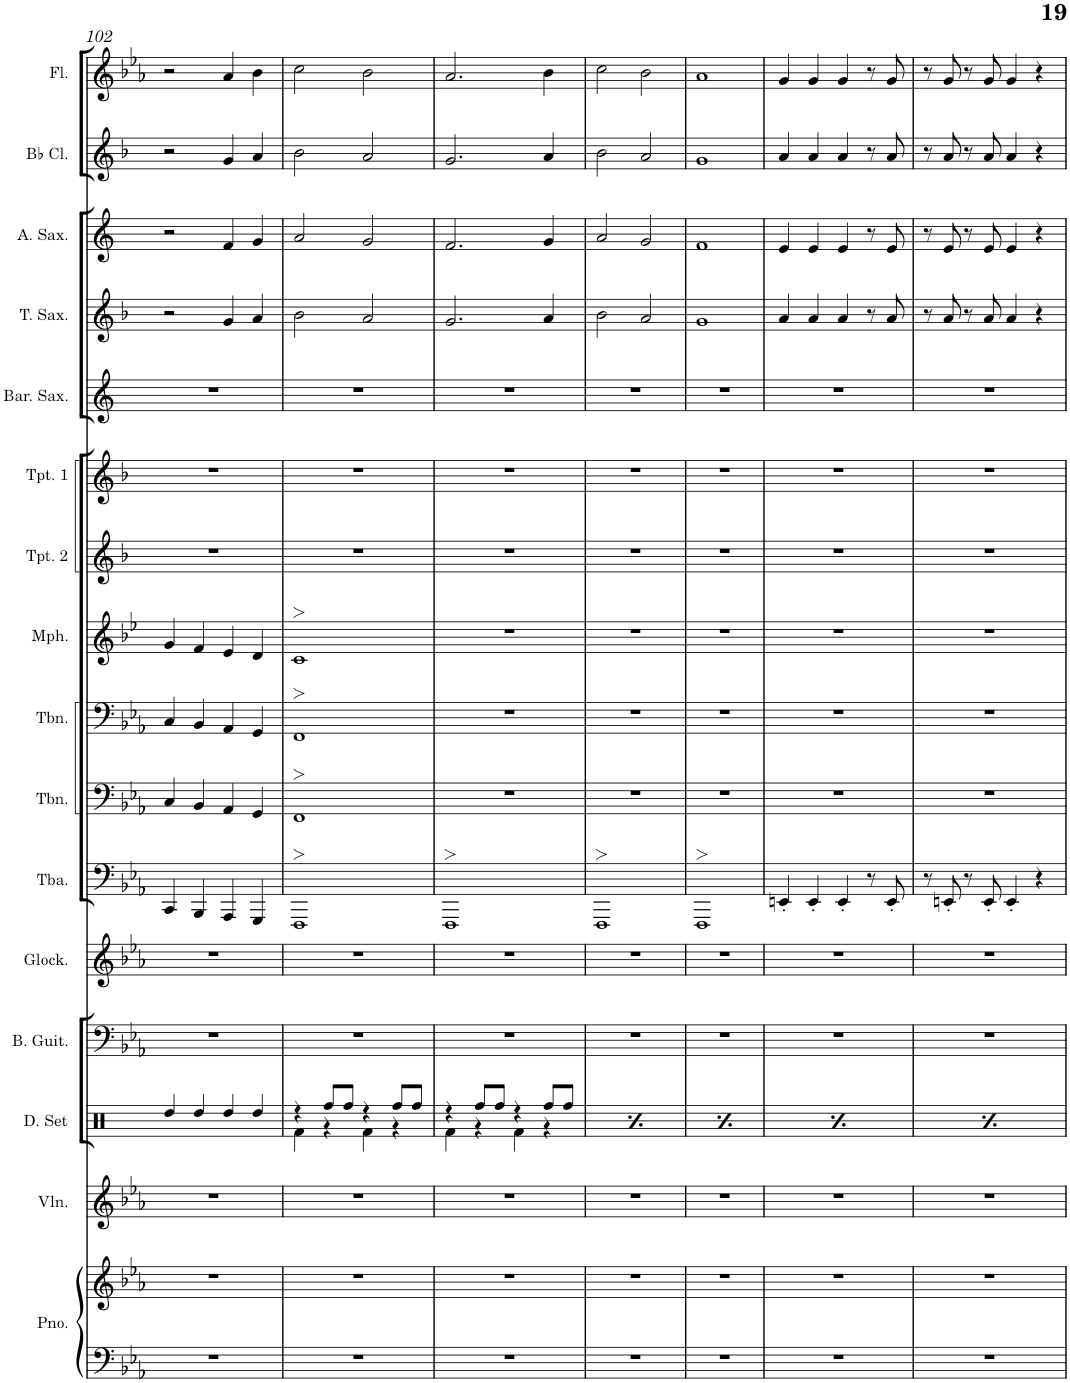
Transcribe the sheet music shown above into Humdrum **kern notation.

**kern	**kern	**kern	**kern	**kern	**kern	**kern	**kern	**kern	**kern	**kern	**kern	**kern	**kern	**kern	**kern	**kern
*part16	*part16	*part15	*part14	*part13	*part12	*part11	*part10	*part9	*part8	*part7	*part6	*part5	*part4	*part3	*part2	*part1
*staff17	*staff16	*staff15	*staff14	*staff13	*staff12	*staff11	*staff10	*staff9	*staff8	*staff7	*staff6	*staff5	*staff4	*staff3	*staff2	*staff1
*I"Piano	*	*I"Violin	*I"Drumset	*I"Bass Guitar	*I"Glockenspiel	*I"Tuba	*I"Trombone	*I"Trombone	*I"Mellophone	*I"Trumpet 2	*I"Trumpet 1	*I"Baritone Sax	*I"Tenor Sax	*I"Alto Sax	*I"Bb Clarinet	*I"Flute
*I'Pno.	*	*I'Vln.	*I'D. Set	*I'B. Guit.	*I'Glock.	*I'Tba.	*I'Tbn.	*I'Tbn.	*I'Mph.	*I'Tpt. 2	*I'Tpt. 1	*I'Bar. Sax.	*I'T. Sax.	*I'A. Sax.	*I'Bb Cl.	*I'Fl.
!!LO:PB:g=z
*clefF4	*clefG2	*clefG2	*clefX	*clefF4	*clefG2	*clefF4	*clefF4	*clefF4	*clefG2	*clefG2	*clefG2	*clefG2	*clefG2	*clefG2	*clefG2	*clefG2
*	*	*	*	*Trd7c12	*Trd-14c-24	*	*	*	*Trd4c7	*Trd1c2	*Trd1c2	*Trd12c21	*Trd8c14	*Trd5c9	*Trd1c2	*
*k[b-e-a-]	*k[b-e-a-]	*k[b-e-a-]	*k[]	*k[b-e-a-]	*k[b-e-a-]	*k[b-e-a-]	*k[b-e-a-]	*k[b-e-a-]	*k[b-e-]	*k[b-]	*k[b-]	*k[]	*k[b-]	*k[]	*k[b-]	*k[b-e-a-]
*M4/4	*M4/4	*M4/4	*M4/4	*M4/4	*M4/4	*M4/4	*M4/4	*M4/4	*M4/4	*M4/4	*M4/4	*M4/4	*M4/4	*M4/4	*M4/4	*M4/4
=102	=102	=102	=102	=102	=102	=102	=102	=102	=102	=102	=102	=102	=102	=102	=102	=102
1r	1r	1r	4Rdd/	1r	1r	4CC/	4C/	4C/	4g/	1r	1r	1r	2r	2r	2r	2r
.	.	.	4Rdd/	.	.	4BBB-/	4BB-/	4BB-/	4f/	.	.	.	.	.	.	.
.	.	.	4Rdd/	.	.	4AAA-/	4AA-/	4AA-/	4e-/	.	.	.	4g/	4f/	4g/	4a-/
.	.	.	4Rdd/	.	.	4GGG/	4GG/	4GG/	4d/	.	.	.	4a/	4g/	4a/	4b-\
=103	=103	=103	=103	=103	=103	=103	=103	=103	=103	=103	=103	=103	=103	=103	=103	=103
*	*	*	*^	*	*	*	*	*	*	*	*	*	*	*	*	*
1r	1r	1r	4r	4Rf\	1r	1r	1FFF>	1FF>	1FF>	1c>	1r	1r	1r	2b-\	2a/	2b-\	2cc\
.	.	.	8Rff/L	4r	.	.	.	.	.	.	.	.	.	.	.	.	.
.	.	.	8Rff/J	.	.	.	.	.	.	.	.	.	.	.	.	.	.
.	.	.	4r	4Rf\	.	.	.	.	.	.	.	.	.	2a/	2g/	2a/	2b-\
.	.	.	8Rff/L	4r	.	.	.	.	.	.	.	.	.	.	.	.	.
.	.	.	8Rff/J	.	.	.	.	.	.	.	.	.	.	.	.	.	.
=104	=104	=104	=104	=104	=104	=104	=104	=104	=104	=104	=104	=104	=104	=104	=104	=104	=104
1r	1r	1r	4r	4Rf\	1r	1r	1FFF>	1r	1r	1r	1r	1r	1r	2.g/	2.f/	2.g/	2.a-/
.	.	.	8Rff/L	4r	.	.	.	.	.	.	.	.	.	.	.	.	.
.	.	.	8Rff/J	.	.	.	.	.	.	.	.	.	.	.	.	.	.
.	.	.	4r	4Rf\	.	.	.	.	.	.	.	.	.	.	.	.	.
.	.	.	8Rff/L	4r	.	.	.	.	.	.	.	.	.	4a/	4g/	4a/	4b-\
.	.	.	8Rff/J	.	.	.	.	.	.	.	.	.	.	.	.	.	.
=105	=105	=105	=105	=105	=105	=105	=105	=105	=105	=105	=105	=105	=105	=105	=105	=105	=105
1r	1r	1r	4r	4Rf\	1r	1r	1FFF>	1r	1r	1r	1r	1r	1r	2b-\	2a/	2b-\	2cc\
.	.	.	8Rff/L	4r	.	.	.	.	.	.	.	.	.	.	.	.	.
.	.	.	8Rff/J	.	.	.	.	.	.	.	.	.	.	.	.	.	.
.	.	.	4r	4Rf\	.	.	.	.	.	.	.	.	.	2a/	2g/	2a/	2b-\
.	.	.	8Rff/L	4r	.	.	.	.	.	.	.	.	.	.	.	.	.
.	.	.	8Rff/J	.	.	.	.	.	.	.	.	.	.	.	.	.	.
=106	=106	=106	=106	=106	=106	=106	=106	=106	=106	=106	=106	=106	=106	=106	=106	=106	=106
1r	1r	1r	4r	4Rf\	1r	1r	1FFF>	1r	1r	1r	1r	1r	1r	1g	1f	1g	1a-
.	.	.	8Rff/L	4r	.	.	.	.	.	.	.	.	.	.	.	.	.
.	.	.	8Rff/J	.	.	.	.	.	.	.	.	.	.	.	.	.	.
.	.	.	4r	4Rf\	.	.	.	.	.	.	.	.	.	.	.	.	.
.	.	.	8Rff/L	4r	.	.	.	.	.	.	.	.	.	.	.	.	.
.	.	.	8Rff/J	.	.	.	.	.	.	.	.	.	.	.	.	.	.
=107	=107	=107	=107	=107	=107	=107	=107	=107	=107	=107	=107	=107	=107	=107	=107	=107	=107
1r	1r	1r	4r	4Rf\	1r	1r	4EEn'/	1r	1r	1r	1r	1r	1r	4a/	4e/	4a/	4g/
.	.	.	8Rff/L	4r	.	.	4EE'/	.	.	.	.	.	.	4a/	4e/	4a/	4g/
.	.	.	8Rff/J	.	.	.	.	.	.	.	.	.	.	.	.	.	.
.	.	.	4r	4Rf\	.	.	4EE'/	.	.	.	.	.	.	4a/	4e/	4a/	4g/
.	.	.	8Rff/L	4r	.	.	8r	.	.	.	.	.	.	8r	8r	8r	8r
.	.	.	8Rff/J	.	.	.	8EE'/	.	.	.	.	.	.	8a/	8e/	8a/	8g/
=108	=108	=108	=108	=108	=108	=108	=108	=108	=108	=108	=108	=108	=108	=108	=108	=108	=108
1r	1r	1r	4r	4Rf\	1r	1r	8r	1r	1r	1r	1r	1r	1r	8r	8r	8r	8r
.	.	.	.	.	.	.	8EEn'/	.	.	.	.	.	.	8a/	8e/	8a/	8g/
.	.	.	8Rff/L	4r	.	.	8r	.	.	.	.	.	.	8r	8r	8r	8r
.	.	.	8Rff/J	.	.	.	8EE'/	.	.	.	.	.	.	8a/	8e/	8a/	8g/
.	.	.	4r	4Rf\	.	.	4EE'/	.	.	.	.	.	.	4a/	4e/	4a/	4g/
.	.	.	8Rff/L	4r	.	.	4r	.	.	.	.	.	.	4r	4r	4r	4r
.	.	.	8Rff/J	.	.	.	.	.	.	.	.	.	.	.	.	.	.
*	*	*	*v	*v	*	*	*	*	*	*	*	*	*	*	*	*	*
=	=	=	=	=	=	=	=	=	=	=	=	=	=	=	=	=
*-	*-	*-	*-	*-	*-	*-	*-	*-	*-	*-	*-	*-	*-	*-	*-	*-
